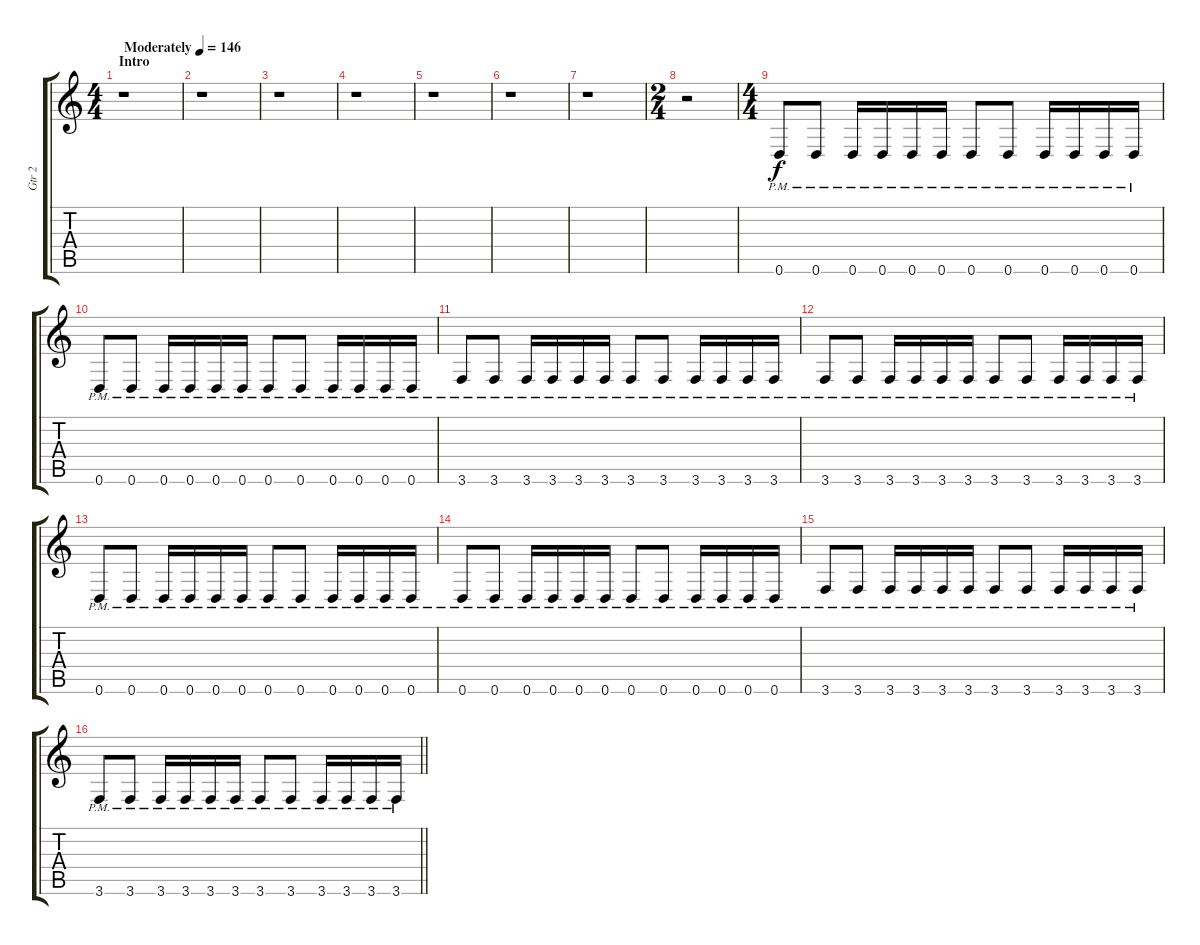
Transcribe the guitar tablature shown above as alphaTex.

\track ("Gtr 2" "Gtr 2") {instrument distortionguitar}
\staff {score tabs}
\tuning (E4 B3 G3 D3 A2 D2) {hide}
\ts (4 4)
\section ("" "Intro")
\tempo (146 "Moderately")
\clef g2
\ks c
r.1{dy f instrument distortionguitar} |
r.1 |
r.1 |
r.1 |
r.1 |
r.1 |
r.1 |
\ts (2 4)
r.2 |
\ts (4 4)
0.6{pm}.8 0.6{pm}.8 0.6{pm}.16 0.6{pm}.16 0.6{pm}.16 0.6{pm}.16 0.6{pm}.8 0.6{pm}.8 0.6{pm}.16 0.6{pm}.16 0.6{pm}.16 0.6{pm}.16 |
0.6{pm}.8 0.6{pm}.8 0.6{pm}.16 0.6{pm}.16 0.6{pm}.16 0.6{pm}.16 0.6{pm}.8 0.6{pm}.8 0.6{pm}.16 0.6{pm}.16 0.6{pm}.16 0.6{pm}.16 |
3.6{pm}.8 3.6{pm}.8 3.6{pm}.16 3.6{pm}.16 3.6{pm}.16 3.6{pm}.16 3.6{pm}.8 3.6{pm}.8 3.6{pm}.16 3.6{pm}.16 3.6{pm}.16 3.6{pm}.16 |
3.6{pm}.8 3.6{pm}.8 3.6{pm}.16 3.6{pm}.16 3.6{pm}.16 3.6{pm}.16 3.6{pm}.8 3.6{pm}.8 3.6{pm}.16 3.6{pm}.16 3.6{pm}.16 3.6{pm}.16 |
0.6{pm}.8 0.6{pm}.8 0.6{pm}.16 0.6{pm}.16 0.6{pm}.16 0.6{pm}.16 0.6{pm}.8 0.6{pm}.8 0.6{pm}.16 0.6{pm}.16 0.6{pm}.16 0.6{pm}.16 |
0.6{pm}.8 0.6{pm}.8 0.6{pm}.16 0.6{pm}.16 0.6{pm}.16 0.6{pm}.16 0.6{pm}.8 0.6{pm}.8 0.6{pm}.16 0.6{pm}.16 0.6{pm}.16 0.6{pm}.16 |
3.6{pm}.8 3.6{pm}.8 3.6{pm}.16 3.6{pm}.16 3.6{pm}.16 3.6{pm}.16 3.6{pm}.8 3.6{pm}.8 3.6{pm}.16 3.6{pm}.16 3.6{pm}.16 3.6{pm}.16 |
\barLineRight lightlight
3.6{pm}.8 3.6{pm}.8 3.6{pm}.16 3.6{pm}.16 3.6{pm}.16 3.6{pm}.16 3.6{pm}.8 3.6{pm}.8 3.6{pm}.16 3.6{pm}.16 3.6{pm}.16 3.6{pm}.16
